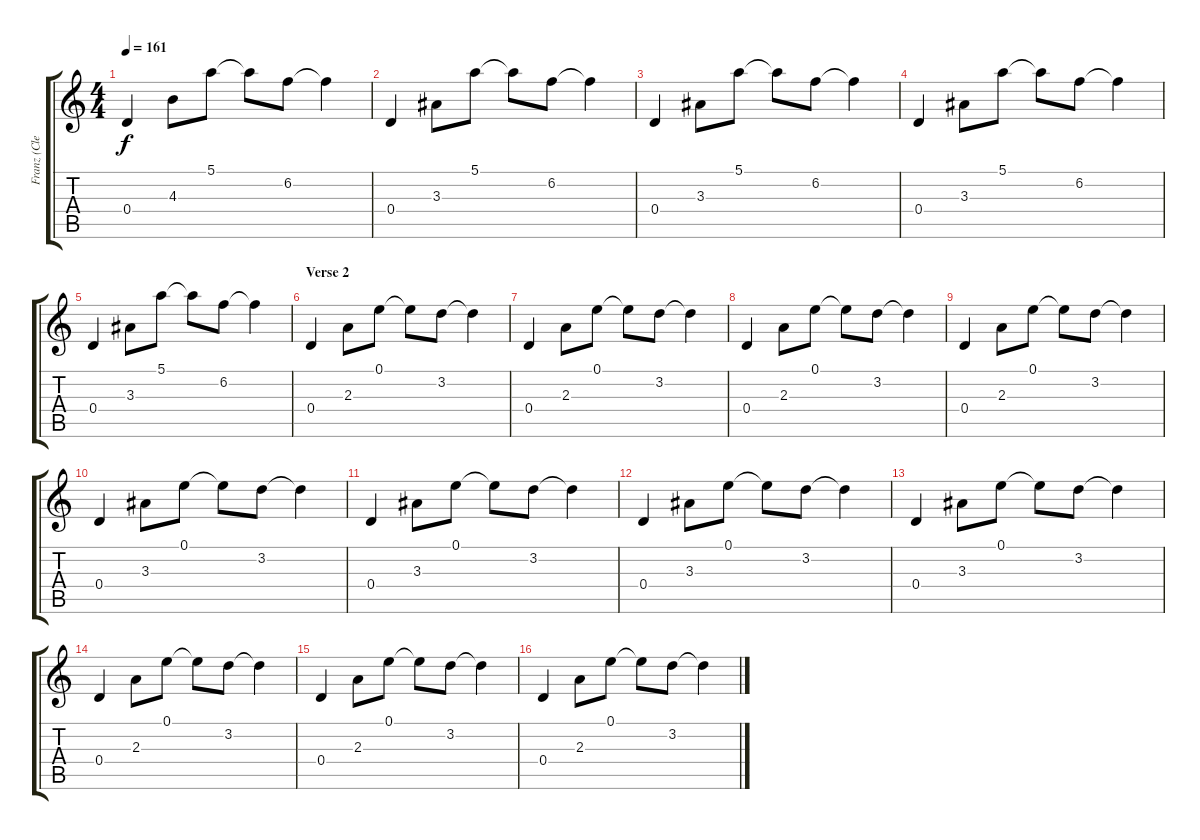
\track ("Franz (Clean Guitar)" "Franz (Cle") {instrument acousticguitarsteel}
\staff {score tabs}
\tuning (E4 B3 G3 D3 A2 D2) {hide}
\ts (4 4)
\tempo 161
\clef g2
\ks c
0.4.4{dy f} 4.3.8 5.1.8 5.1{t}.8 6.2.8 6.2{t}.4 |
0.4.4 3.3.8 5.1.8 5.1{t}.8 6.2.8 6.2{t}.4 |
0.4.4 3.3.8 5.1.8 5.1{t}.8 6.2.8 6.2{t}.4 |
0.4.4 3.3.8 5.1.8 5.1{t}.8 6.2.8 6.2{t}.4 |
0.4.4 3.3.8 5.1.8 5.1{t}.8 6.2.8 6.2{t}.4 |
\section ("" "Verse 2")
0.4.4 2.3.8 0.1.8 0.1{t}.8 3.2.8 3.2{t}.4 |
0.4.4 2.3.8 0.1.8 0.1{t}.8 3.2.8 3.2{t}.4 |
0.4.4 2.3.8 0.1.8 0.1{t}.8 3.2.8 3.2{t}.4 |
0.4.4 2.3.8 0.1.8 0.1{t}.8 3.2.8 3.2{t}.4 |
0.4.4 3.3.8 0.1.8 0.1{t}.8 3.2.8 3.2{t}.4 |
0.4.4 3.3.8 0.1.8 0.1{t}.8 3.2.8 3.2{t}.4 |
0.4.4 3.3.8 0.1.8 0.1{t}.8 3.2.8 3.2{t}.4 |
0.4.4 3.3.8 0.1.8 0.1{t}.8 3.2.8 3.2{t}.4 |
0.4.4 2.3.8 0.1.8 0.1{t}.8 3.2.8 3.2{t}.4 |
0.4.4 2.3.8 0.1.8 0.1{t}.8 3.2.8 3.2{t}.4 |
0.4.4 2.3.8 0.1.8 0.1{t}.8 3.2.8 3.2{t}.4
